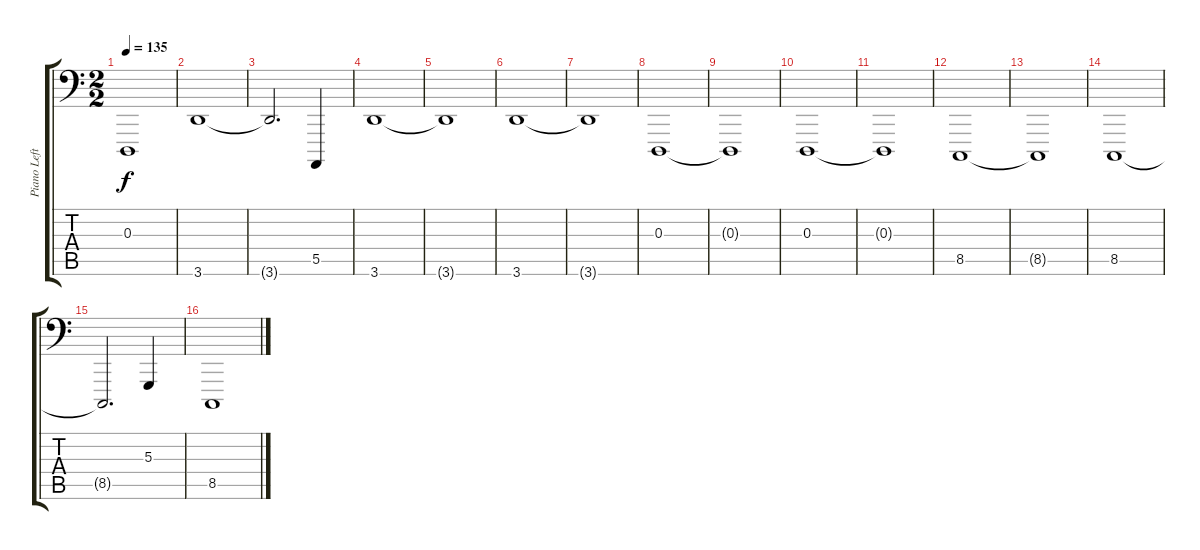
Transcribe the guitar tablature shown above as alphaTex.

\track ("Piano Left Hand" "Piano Left") {instrument electricgrandpiano}
\staff {score tabs}
\tuning (E4 G2 D1 A1 E0 B-1) {hide}
\ts (2 2)
\tempo 135
\clef f4
\ks c
0.3{t}.1{dy f} |
3.6.1 |
3.6{t}.2{d} 5.5.4 |
3.6.1 |
3.6{t}.1 |
3.6.1 |
3.6{t}.1 |
0.3.1 |
0.3{t}.1 |
0.3.1 |
0.3{t}.1 |
8.5.1 |
8.5{t}.1 |
8.5.1 |
8.5{t}.2{d} 5.3.4 |
8.5.1
